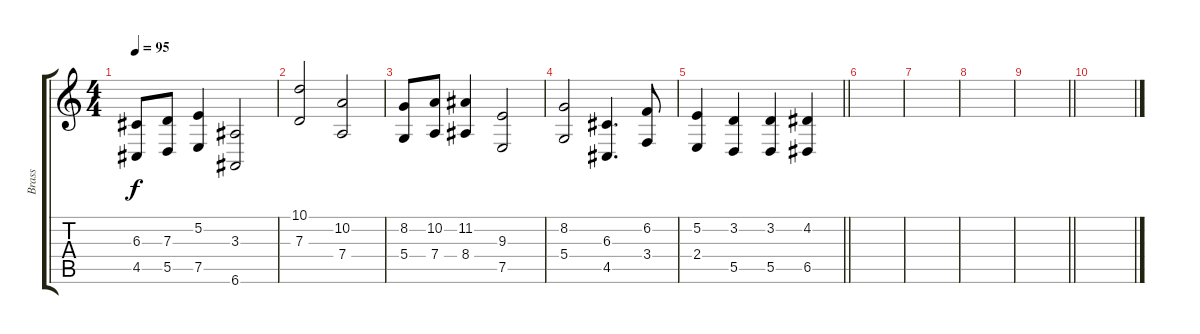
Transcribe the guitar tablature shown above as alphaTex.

\track ("Brass" "Brass") {instrument frenchhorn}
\staff {score tabs}
\tuning (E4 B3 G3 D3 A2 E2) {hide}
\ts (4 4)
\tempo 95
\clef g2
\ks c
(6.3 4.5).8{dy f} (7.3 5.5).8 (5.2 7.5).4 (3.3 6.6).2 |
(10.1 7.3).2 (10.2 7.4).2 |
(8.2 5.4).8 (10.2 7.4).8 (11.2 8.4).4 (9.3 7.5).2 |
(8.2 5.4).2 (6.3 4.5).4{d} (6.2 3.4).8 |
\barLineRight lightlight
(5.2 2.4).4 (3.2 5.5).4 (3.2 5.5).4 (4.2 6.5).4 |
\section ("" "")
|
|
|
\barLineRight lightlight
|
\section ("" "")
